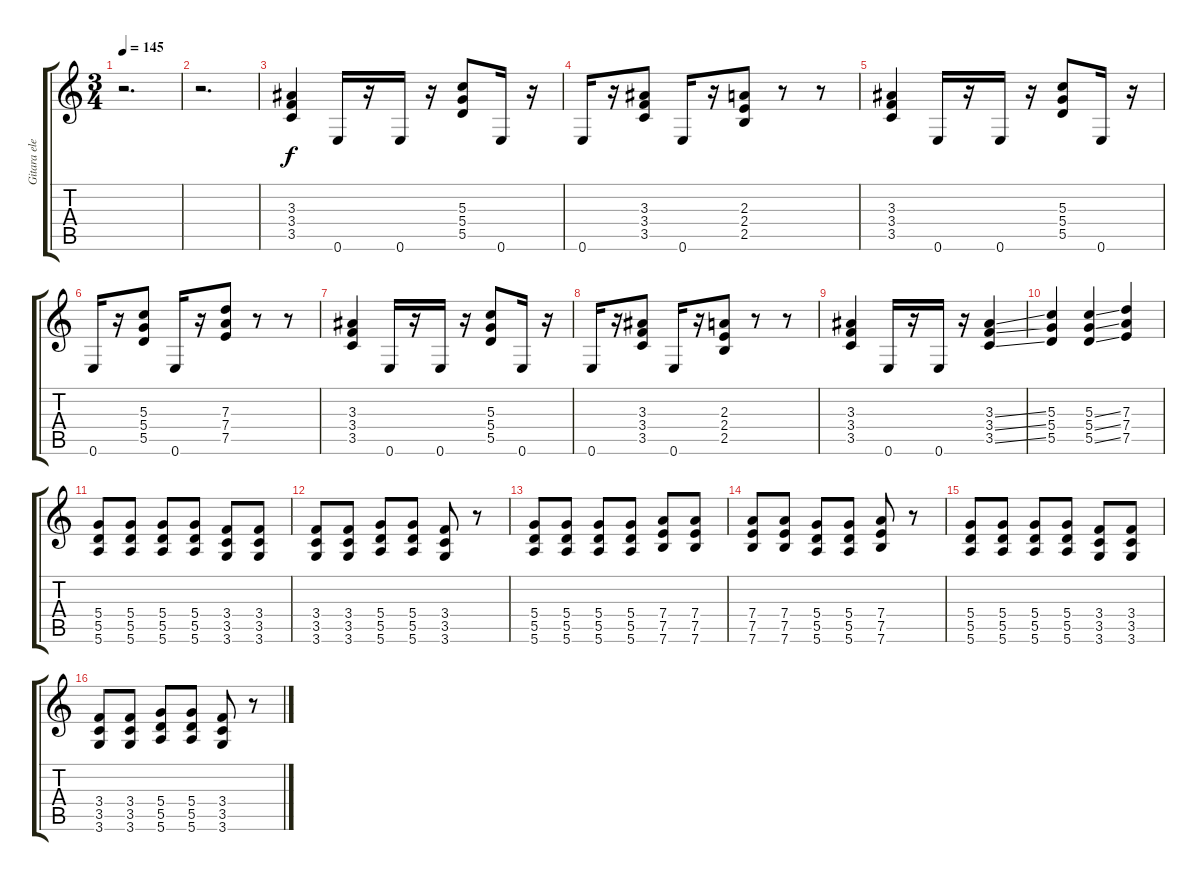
\track ("Gitara elektryczna (II)" "Gitara ele") {instrument distortionguitar}
\staff {score tabs}
\tuning (E4 B3 G3 D3 A2 E2) {hide}
\ts (3 4)
\tempo 145
\clef g2
\ks c
r.2{d dy f} |
r.2{d} |
(3.3 3.4 3.5).4 0.6.16 r.16 0.6.16 r.16 (5.3 5.4 5.5).8 0.6.16 r.16 |
0.6.16 r.16 (3.3 3.4 3.5).8 0.6.16 r.16 (2.3 2.4 2.5).8 r.8 r.8 |
(3.3 3.4 3.5).4 0.6.16 r.16 0.6.16 r.16 (5.3 5.4 5.5).8 0.6.16 r.16 |
0.6.16 r.16 (5.3 5.4 5.5).8 0.6.16 r.16 (7.3 7.4 7.5).8 r.8 r.8 |
(3.3 3.4 3.5).4 0.6.16 r.16 0.6.16 r.16 (5.3 5.4 5.5).8 0.6.16 r.16 |
0.6.16 r.16 (3.3 3.4 3.5).8 0.6.16 r.16 (2.3 2.4 2.5).8 r.8 r.8 |
(3.3 3.4 3.5).4 0.6.16 r.16 0.6.16 r.16 (3.3{ss} 3.4{ss} 3.5{ss}).4 |
(5.3 5.4 5.5).4 (5.3{ss} 5.4{ss} 5.5{ss}).4 (7.3 7.4 7.5).4 |
(5.4 5.5 5.6).8 (5.4 5.5 5.6).8 (5.4 5.5 5.6).8 (5.4 5.5 5.6).8 (3.4 3.5 3.6).8 (3.4 3.5 3.6).8 |
(3.4 3.5 3.6).8 (3.4 3.5 3.6).8 (5.4 5.5 5.6).8 (5.4 5.5 5.6).8 (3.4 3.5 3.6).8 r.8 |
(5.4 5.5 5.6).8 (5.4 5.5 5.6).8 (5.4 5.5 5.6).8 (5.4 5.5 5.6).8 (7.4 7.5 7.6).8 (7.4 7.5 7.6).8 |
(7.4 7.5 7.6).8 (7.4 7.5 7.6).8 (5.4 5.5 5.6).8 (5.4 5.5 5.6).8 (7.4 7.5 7.6).8 r.8 |
(5.4 5.5 5.6).8 (5.4 5.5 5.6).8 (5.4 5.5 5.6).8 (5.4 5.5 5.6).8 (3.4 3.5 3.6).8 (3.4 3.5 3.6).8 |
(3.4 3.5 3.6).8 (3.4 3.5 3.6).8 (5.4 5.5 5.6).8 (5.4 5.5 5.6).8 (3.4 3.5 3.6).8 r.8
